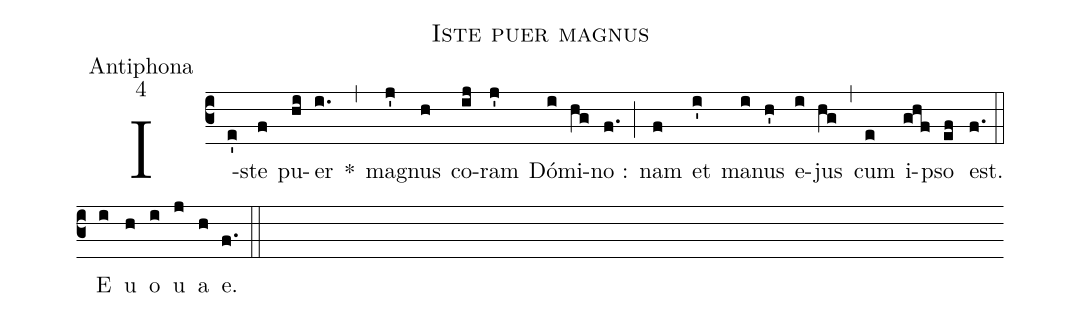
name:Iste puer magnus;
office-part:Antiphona;
mode:4;
%%
(c3) I(e')ste(f) pu(hi)er(i.) *(,) ma(j')gnus(h) co(ij)ram(j') Dó(i)mi(hg)no :(f.) (;) nam(f) et(i') ma(i)nus(h') e(i)jus(hg) (,) cum(e) i(ghf)pso(ef) est.(f.) (::) <eu>E(i) u(h) o(i) u(j) a(h) e.</eu>(f.) (::)
